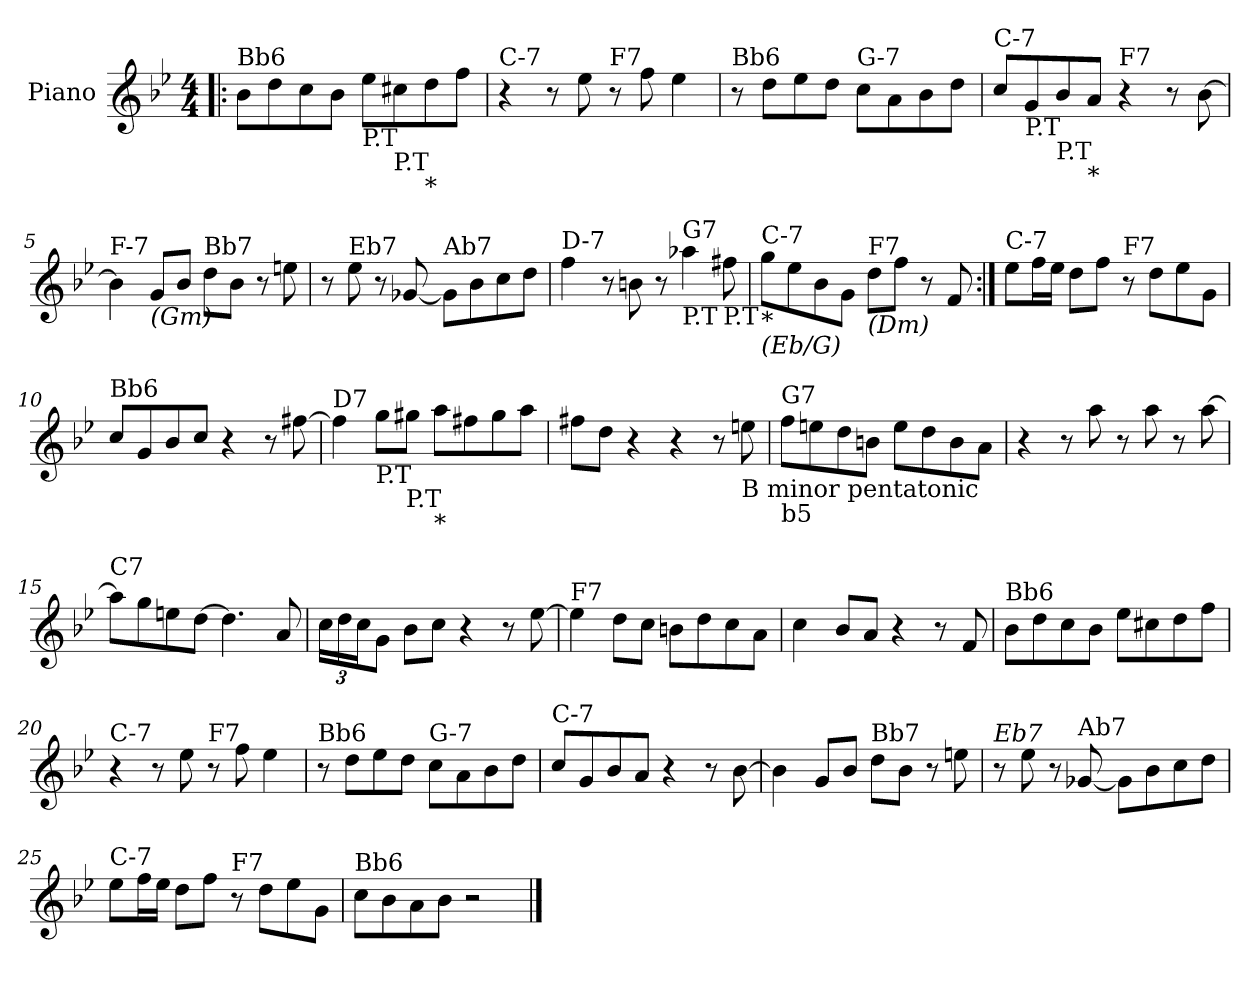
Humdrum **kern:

**kern
*part1
*staff1
*I"Piano
*I'Pno.
*clefG2
*k[b-e-]
*M4/4
*MM150
=1!|:
!LO:TX:a:t=Bb6
8b-\L
8dd\
8cc\
8b-\J
!LO:TX:b:t=P.T
8ee-\L
!LO:TX:b:t=P.T
8cc#X\
!LO:TX:b:t=*
8dd\
8ff\J
=2
!LO:TX:a:t=C-7
4r
8r
8ee-\
!LO:TX:a:t=F7
8r
8ff\
4ee-\
=3
!LO:TX:a:t=Bb6
8r
8dd\L
8ee-\
8dd\J
!LO:TX:a:t=G-7
8cc\L
8a\
8b-\
8dd\J
=4
!LO:TX:a:t=C-7
8cc/L
!LO:TX:b:t=P.T
8g/
!LO:TX:b:t=P.T
8b-/
!LO:TX:b:t=*
8a/J
!LO:TX:a:t=F7
4r
8r
[8b-\
=5
!LO:TX:a:t=F-7
4b-\]
!LO:TX:b:i:t=(Gm)
8g/L
8b-/J
!LO:TX:a:t=Bb7
8dd\L
8b-\J
8r
8een\
!!LO:LB:g=z
=6
8r
!LO:TX:a:t=Eb7
8ee-\
8r
[8g-X/
!LO:TX:a:t=Ab7
8g-\L]
8b-\
8cc\
8dd\J
=7
!LO:TX:a:t=D-7
4ff\
8r
8bn\
8r
!LO:TX:a:t=G7
!LO:TX:b:t=P.T
4aa-X\
!LO:TX:b:t=P.T
8ff#X\
=8
!LO:TX:a:t=C-7
!LO:TX:b:t=*
!LO:TX:b:i:t=(Eb/G)
8gg\L
8ee-\
8b-\
8g\J
!LO:TX:a:t=F7
!LO:TX:b:i:t=(Dm)
8dd\L
8ff\J
8r
8f/
=9:|!
!LO:TX:a:t=C-7
8ee-\L
16ff\L
16ee-\JJ
8dd\L
8ff\J
!LO:TX:a:t=F7
8r
8dd\L
8ee-\
8g\J
=10
!LO:TX:a:t=Bb6
8cc/L
8g/
8b-/
8cc/J
4r
8r
[8ff#X\
!!LO:LB:g=z
=11
!LO:TX:a:t=D7
4ff#\]
!LO:TX:b:t=P.T
8gg\L
!LO:TX:b:t=P.T
8gg#X\J
!LO:TX:b:t=*
8aa\L
8ff#X\
8gg#\
8aa\J
=12
8ff#X\L
8dd\J
4r
4r
8r
!LO:TX:b:t=B  minor pentatonic
8een\
=13
!LO:TX:a:t=G7
!LO:TX:b:t=b5
8ff\L
8een\
8dd\
8bn\J
8ee\L
8dd\
8b\
8a\J
=14
4r
8r
8aa\
8r
8aa\
8r
[8aa\
=15
!LO:TX:a:t=C7
8aa\L]
8gg\
8een\
[8dd\J
4.dd\]
8a/
!!LO:LB:g=z
=16
*Xbrackettup
24cc\LL
24dd\
24cc\J
8g\J
8b-\L
8cc\J
4r
8r
[8ee-\
=17
!LO:TX:a:t=F7
4ee-\]
8dd\L
8cc\J
8bn\L
8dd\
8cc\
8a\J
=18
4cc\
8b-/L
8a/J
4r
8r
8f/
=19
!LO:TX:a:t=Bb6
8b-\L
8dd\
8cc\
8b-\J
8ee-\L
8cc#X\
8dd\
8ff\J
=20
!LO:TX:a:t=C-7
4r
8r
8ee-\
!LO:TX:a:t=F7
8r
8ff\
4ee-\
!!LO:LB:g=z
=21
!LO:TX:a:t=Bb6
8r
8dd\L
8ee-\
8dd\J
!LO:TX:a:t=G-7
8cc\L
8a\
8b-\
8dd\J
=22
!LO:TX:a:t=C-7
8cc/L
8g/
8b-/
8a/J
4r
8r
[8b-\
=23
4b-\]
8g/L
8b-/J
!LO:TX:a:t=Bb7
8dd\L
8b-\J
8r
8een\
=24
!LO:TX:a:i:t=Eb7
8r
8ee-\
8r
!LO:TX:a:t=Ab7
[8g-X/
8g-\L]
8b-\
8cc\
8dd\J
=25
!LO:TX:a:t=C-7
8ee-\L
16ff\L
16ee-\JJ
8dd\L
8ff\J
!LO:TX:a:t=F7
8r
8dd\L
8ee-\
8g\J
!!LO:LB:g=z
=26
!LO:TX:a:t=Bb6
8cc\L
8b-\
8a\
8b-\J
2r
==
*-
